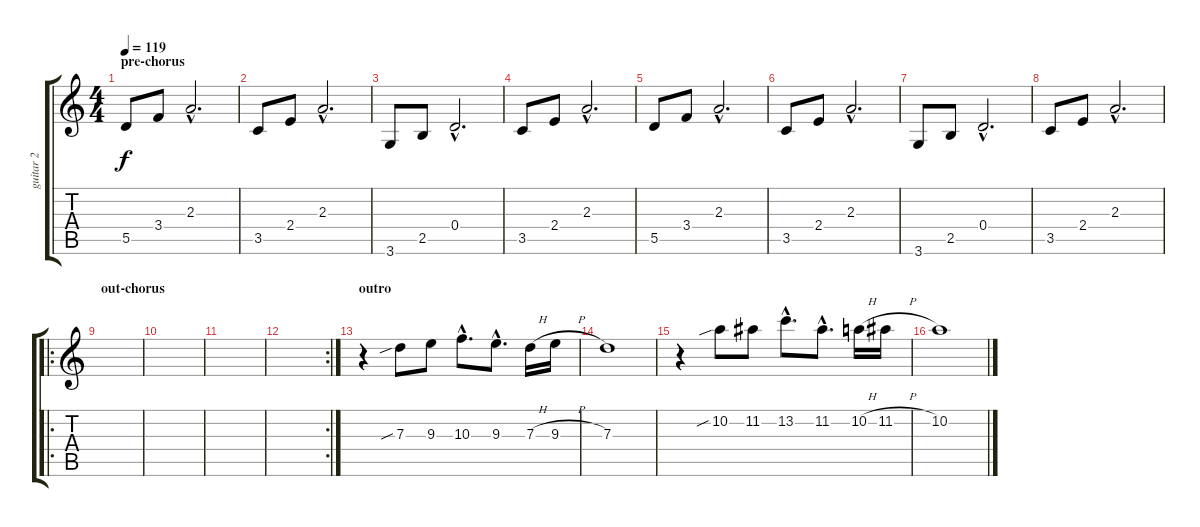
\track ("guitar 2" "guitar 2") {instrument electricguitarclean}
\staff {score tabs}
\tuning (E4 B3 G3 D3 A2 E2) {hide}
\ts (4 4)
\section ("" "pre-chorus")
\tempo 119
\clef g2
\ks c
5.5.8{dy f} 3.4.8 2.3{hac}.2{d} |
3.5.8 2.4.8 2.3{hac}.2{d} |
3.6.8 2.5.8 0.4{hac}.2{d} |
3.5.8 2.4.8 2.3{hac}.2{d} |
5.5.8 3.4.8 2.3{hac}.2{d} |
3.5.8 2.4.8 2.3{hac}.2{d} |
3.6.8 2.5.8 0.4{hac}.2{d} |
3.5.8 2.4.8 2.3{hac}.2{d} |
\ro
\section ("" "out-chorus")
|
|
|
\rc 2
|
\section ("" "outro")
r.4 7.3{sib}.8 9.3.8 10.3{hac}.8{d} 9.3{hac}.8{d} 7.3{h}.16 9.3{h}.16 |
7.3.1 |
r.4 10.2{sib}.8 11.2.8 13.2{hac}.8{d} 11.2{hac}.8{d} 10.2{h}.16 11.2{h}.16 |
10.2.1
